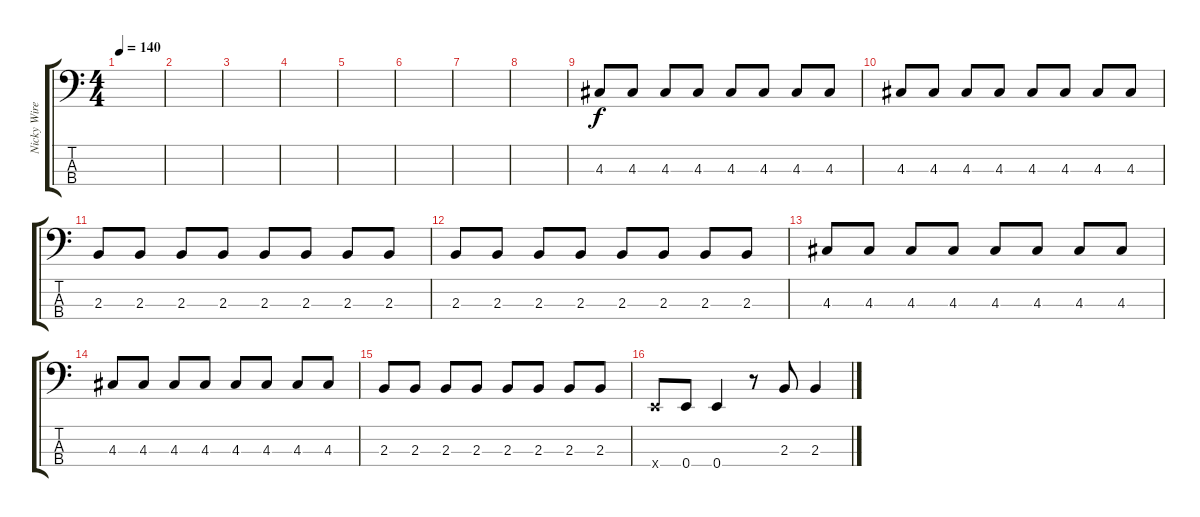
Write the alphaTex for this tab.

\track ("Nicky Wire" "Nicky Wire") {instrument electricbasspick}
\staff {score tabs}
\tuning (G2 D2 A1 E1) {hide}
\ts (4 4)
\tempo 140
\clef f4
\ks c
|
|
|
|
|
|
|
|
4.3.8 4.3.8 4.3.8 4.3.8 4.3.8 4.3.8 4.3.8 4.3.8 |
4.3.8 4.3.8 4.3.8 4.3.8 4.3.8 4.3.8 4.3.8 4.3.8 |
2.3.8 2.3.8 2.3.8 2.3.8 2.3.8 2.3.8 2.3.8 2.3.8 |
2.3.8 2.3.8 2.3.8 2.3.8 2.3.8 2.3.8 2.3.8 2.3.8 |
4.3.8 4.3.8 4.3.8 4.3.8 4.3.8 4.3.8 4.3.8 4.3.8 |
4.3.8 4.3.8 4.3.8 4.3.8 4.3.8 4.3.8 4.3.8 4.3.8 |
2.3.8 2.3.8 2.3.8 2.3.8 2.3.8 2.3.8 2.3.8 2.3.8 |
0.4{x}.8 0.4.8 0.4.4 r.8 2.3.8 2.3.4
